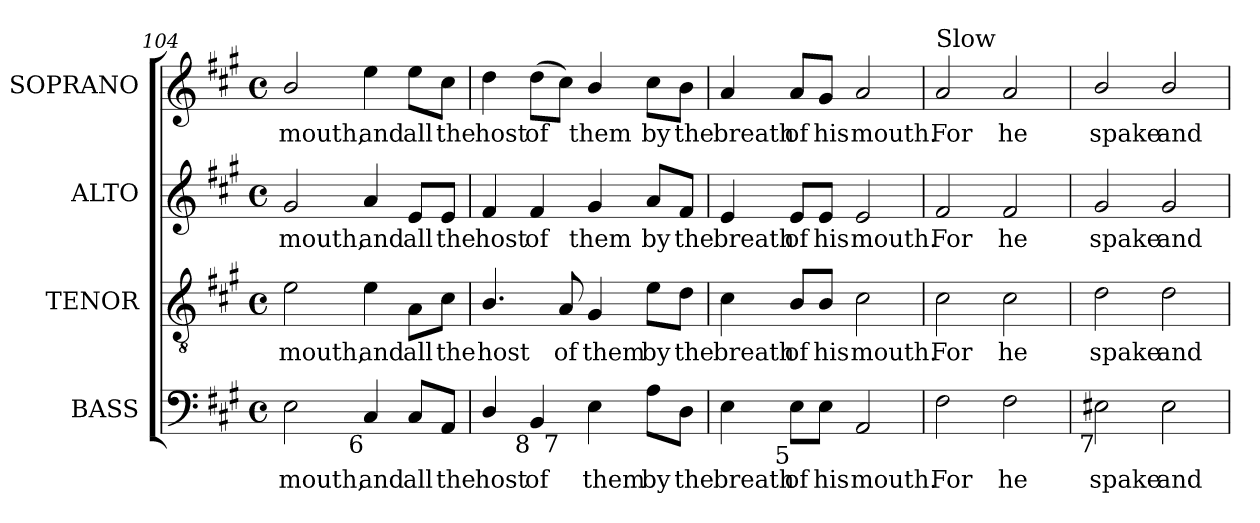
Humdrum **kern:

**kern	**text	**kern	**text	**kern	**text	**kern	**text
*part4	*part4	*part3	*part3	*part2	*part2	*part1	*part1
*staff4	*staff4	*staff3	*staff3	*staff2	*staff2	*staff1	*staff1
*I"BASS	*	*I"TENOR	*	*I"ALTO	*	*I"SOPRANO	*
*I'B.	*	*I'T.	*	*I'A.	*	*I'S.	*
*clefF4	*	*clefGv2	*	*clefG2	*	*clefG2	*
*	*	*ITrd7c12	*	*	*	*	*
*k[f#c#g#]	*	*k[f#c#g#]	*	*k[f#c#g#]	*	*k[f#c#g#]	*
*A:	*	*A:	*	*A:	*	*A:	*
*M4/4	*	*M4/4	*	*M4/4	*	*M4/4	*
*met(c)	*	*met(c)	*	*met(c)	*	*met(c)	*
=104	=104	=104	=104	=104	=104	=104	=104
!	!LO:LY:b:color=#000000	!	!	!	!	!	!
!	!	!	!LO:LY:b:color=#000000	!	!	!	!
!	!	!	!	!	!LO:LY:b:color=#000000	!	!
!	!	!	!	!	!	!	!LO:LY:b:color=#000000
2Ei\	mouth,	2Ei\	mouth,	2g#i/	mouth,	2bi/	mouth,
!	!LO:LY:b:color=#000000	!	!	!	!	!	!
!	!	!	!LO:LY:b:color=#000000	!	!	!	!
!	!	!	!	!	!LO:LY:b:color=#000000	!	!
!LO:TX:b:rj:t=6	!	!	!	!	!	!	!
!	!	!	!	!	!	!	!LO:LY:b:color=#000000
4C#i/	and	4Ei\	and	4ai/	and	4eei\	and
!	!LO:LY:b:color=#000000	!	!	!	!	!	!
!	!	!	!LO:LY:b:color=#000000	!	!	!	!
!	!	!	!	!	!LO:LY:b:color=#000000	!	!
!	!	!	!	!	!	!	!LO:LY:b:color=#000000
8C#i/L	all	8AAi\L	all	8ei/L	all	8eei\L	all
!	!LO:LY:b:color=#000000	!	!	!	!	!	!
!	!	!	!LO:LY:b:color=#000000	!	!	!	!
!	!	!	!	!	!LO:LY:b:color=#000000	!	!
!	!	!	!	!	!	!	!LO:LY:b:color=#000000
8AAi/J	the	8C#i\J	the	8ei/J	the	8cc#i\J	the
=105	=105	=105	=105	=105	=105	=105	=105
!	!LO:LY:b:color=#000000	!	!	!	!	!	!
!	!	!	!LO:LY:b:color=#000000	!	!	!	!
!	!	!	!	!	!LO:LY:b:color=#000000	!	!
!LO:TX:b:rj:t=6	!	!	!	!	!	!	!
!	!	!	!	!	!	!	!LO:LY:b:color=#000000
*^	*	*	*	*	*	*	*
4Di/	4.ryy	host	4.BBi/	host	4f#i/	host	4ddi\	host
!	!	!LO:LY:b:color=#000000	!	!	!	!	!	!
!	!	!	!	!	!	!LO:LY:b:color=#000000	!	!
!LO:TX:b:rj:t=8	!	!	!	!	!	!	!	!
!	!	!	!	!	!	!	!	!LO:LY:b:color=#000000
4BBi/	.	of	.	.	4f#i/	of	(8ddi\L	of
!	!LO:TX:b:rj:t=7	!	!	!	!	!	!	!
!	!	!	!	!LO:LY:b:color=#000000	!	!	!	!
.	2ryy	.	8AAi/	of	.	.	8cc#i\J)	.
!	!	!LO:LY:b:color=#000000	!	!	!	!	!	!
!	!	!	!	!LO:LY:b:color=#000000	!	!	!	!
!	!	!	!	!	!	!LO:LY:b:color=#000000	!	!
!	!	!	!	!	!	!	!	!LO:LY:b:color=#000000
4Ei\	.	them	4GG#i/	them	4g#i/	them	4bi/	them
!	!	!LO:LY:b:color=#000000	!	!	!	!	!	!
!	!	!	!	!LO:LY:b:color=#000000	!	!	!	!
!	!	!	!	!	!	!LO:LY:b:color=#000000	!	!
!	!	!	!	!	!	!	!	!LO:LY:b:color=#000000
8Ai\L	.	by	8Ei\L	by	8ai/L	by	8cc#i\L	by
!	!	!LO:LY:b:color=#000000	!	!	!	!	!	!
!	!	!	!	!LO:LY:b:color=#000000	!	!	!	!
!	!	!	!	!	!	!LO:LY:b:color=#000000	!	!
!	!	!	!	!	!	!	!	!LO:LY:b:color=#000000
8Di\J	8ryy	the	8Di\J	the	8f#i/J	the	8bi\J	the
*v	*v	*	*	*	*	*	*	*
=106	=106	=106	=106	=106	=106	=106	=106
*^	*	*	*	*	*	*	*
!	!	!LO:LY:b:color=#000000	!	!	!	!	!	!
*v	*v	*	*	*	*	*	*	*
*^	*	*	*	*	*	*	*
!	!	!	!	!LO:LY:b:color=#000000	!	!	!	!
*v	*v	*	*	*	*	*	*	*
*^	*	*	*	*	*	*	*
!	!	!	!	!	!	!LO:LY:b:color=#000000	!	!
*v	*v	*	*	*	*	*	*	*
*^	*	*	*	*	*	*	*
!LO:TX:b:rj:t=6	!	!	!	!	!	!	!	!
!	!	!	!	!	!	!	!	!LO:LY:b:color=#000000
*v	*v	*	*	*	*	*	*	*
4Ei\	breath	4C#i\	breath	4ei/	breath	4ai/	breath
!	!LO:LY:b:color=#000000	!	!	!	!	!	!
!	!	!	!LO:LY:b:color=#000000	!	!	!	!
!	!	!	!	!	!LO:LY:b:color=#000000	!	!
!LO:TX:b:rj:t=5	!	!	!	!	!	!	!
!	!	!	!	!	!	!	!LO:LY:b:color=#000000
8Ei\L	of	8BBi/L	of	8ei/L	of	8ai/L	of
!	!LO:LY:b:color=#000000	!	!	!	!	!	!
!	!	!	!LO:LY:b:color=#000000	!	!	!	!
!	!	!	!	!	!LO:LY:b:color=#000000	!	!
!	!	!	!	!	!	!	!LO:LY:b:color=#000000
8Ei\J	his	8BBi/J	his	8ei/J	his	8g#i/J	his
!	!LO:LY:b:color=#000000	!	!	!	!	!	!
!	!	!	!LO:LY:b:color=#000000	!	!	!	!
!	!	!	!	!	!LO:LY:b:color=#000000	!	!
!	!	!	!	!	!	!	!LO:LY:b:color=#000000
2AAi/	mouth.	2C#i\	mouth.	2ei/	mouth.	2ai/	mouth.
!!LO:LB:g=z
=107	=107	=107	=107	=107	=107	=107	=107
!	!LO:LY:b:color=#000000	!	!	!	!	!	!
!	!	!	!LO:LY:b:color=#000000	!	!	!	!
!	!	!	!	!	!LO:LY:b:color=#000000	!	!
!	!	!	!	!	!	!LO:TX:a:t=Slow	!
!	!	!	!	!	!	!	!LO:LY:b:color=#000000
2F#i\	For	2C#i\	For	2f#i/	For	2ai/	For
!	!LO:LY:b:color=#000000	!	!	!	!	!	!
!	!	!	!LO:LY:b:color=#000000	!	!	!	!
!	!	!	!	!	!LO:LY:b:color=#000000	!	!
!	!	!	!	!	!	!	!LO:LY:b:color=#000000
2F#i\	he	2C#i\	he	2f#i/	he	2ai/	he
=108	=108	=108	=108	=108	=108	=108	=108
!	!LO:LY:b:color=#000000	!	!	!	!	!	!
!	!	!	!LO:LY:b:color=#000000	!	!	!	!
!	!	!	!	!	!LO:LY:b:color=#000000	!	!
!LO:TX:b:rj:t=7	!	!	!	!	!	!	!
!	!	!	!	!	!	!	!LO:LY:b:color=#000000
2E#Xi\	spake	2Di\	spake	2g#i/	spake	2bi/	spake
!	!LO:LY:b:color=#000000	!	!	!	!	!	!
!	!	!	!LO:LY:b:color=#000000	!	!	!	!
!	!	!	!	!	!LO:LY:b:color=#000000	!	!
!	!	!	!	!	!	!	!LO:LY:b:color=#000000
2E#i\	and	2Di\	and	2g#i/	and	2bi/	and
=	=	=	=	=	=	=	=
*-	*-	*-	*-	*-	*-	*-	*-
